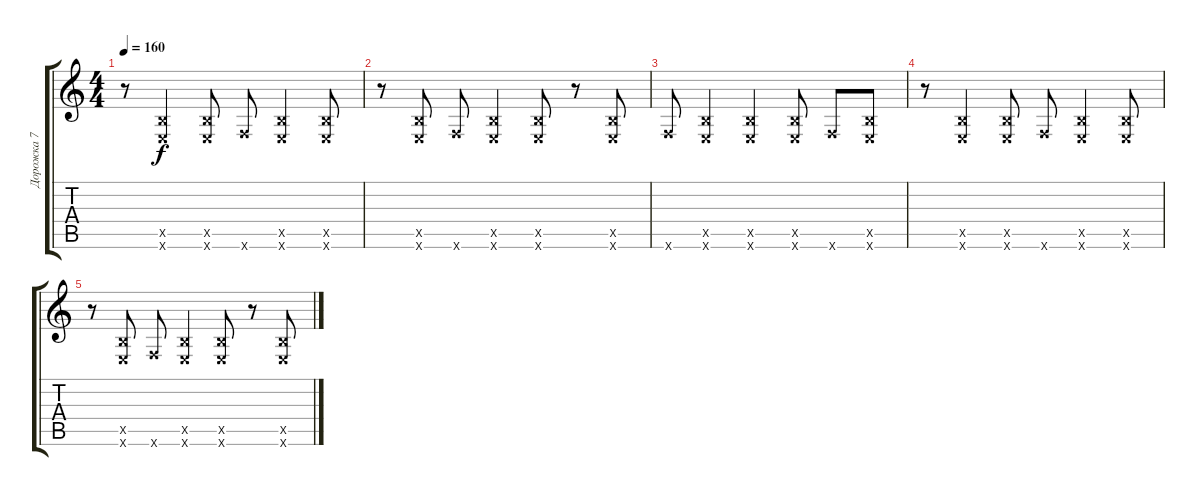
\track ("Дорожка 7" "Дорожка 7") {instrument electricguitarjazz}
\staff {score tabs}
\tuning (E4 B3 G3 D3 A2 E2) {hide}
\ts (4 4)
\tempo 160
\clef g2
\ks c
r.8{dy f} (2.5{x} 0.6{x}).4 (2.5{x} 0.6{x}).8 1.6{x}.8 (2.5{x} 0.6{x}).4 (2.5{x} 0.6{x}).8 |
r.8 (2.5{x} 0.6{x}).8 1.6{x}.8 (2.5{x} 0.6{x}).4 (2.5{x} 0.6{x}).8 r.8 (2.5{x} 0.6{x}).8 |
1.6{x}.8 (2.5{x} 0.6{x}).4 (2.5{x} 0.6{x}).4 (2.5{x} 0.6{x}).8 1.6{x}.8 (2.5{x} 0.6{x}).8 |
r.8 (2.5{x} 0.6{x}).4 (2.5{x} 0.6{x}).8 1.6{x}.8 (2.5{x} 0.6{x}).4 (2.5{x} 0.6{x}).8 |
r.8 (2.5{x} 0.6{x}).8 1.6{x}.8 (2.5{x} 0.6{x}).4 (2.5{x} 0.6{x}).8 r.8 (2.5{x} 0.6{x}).8
